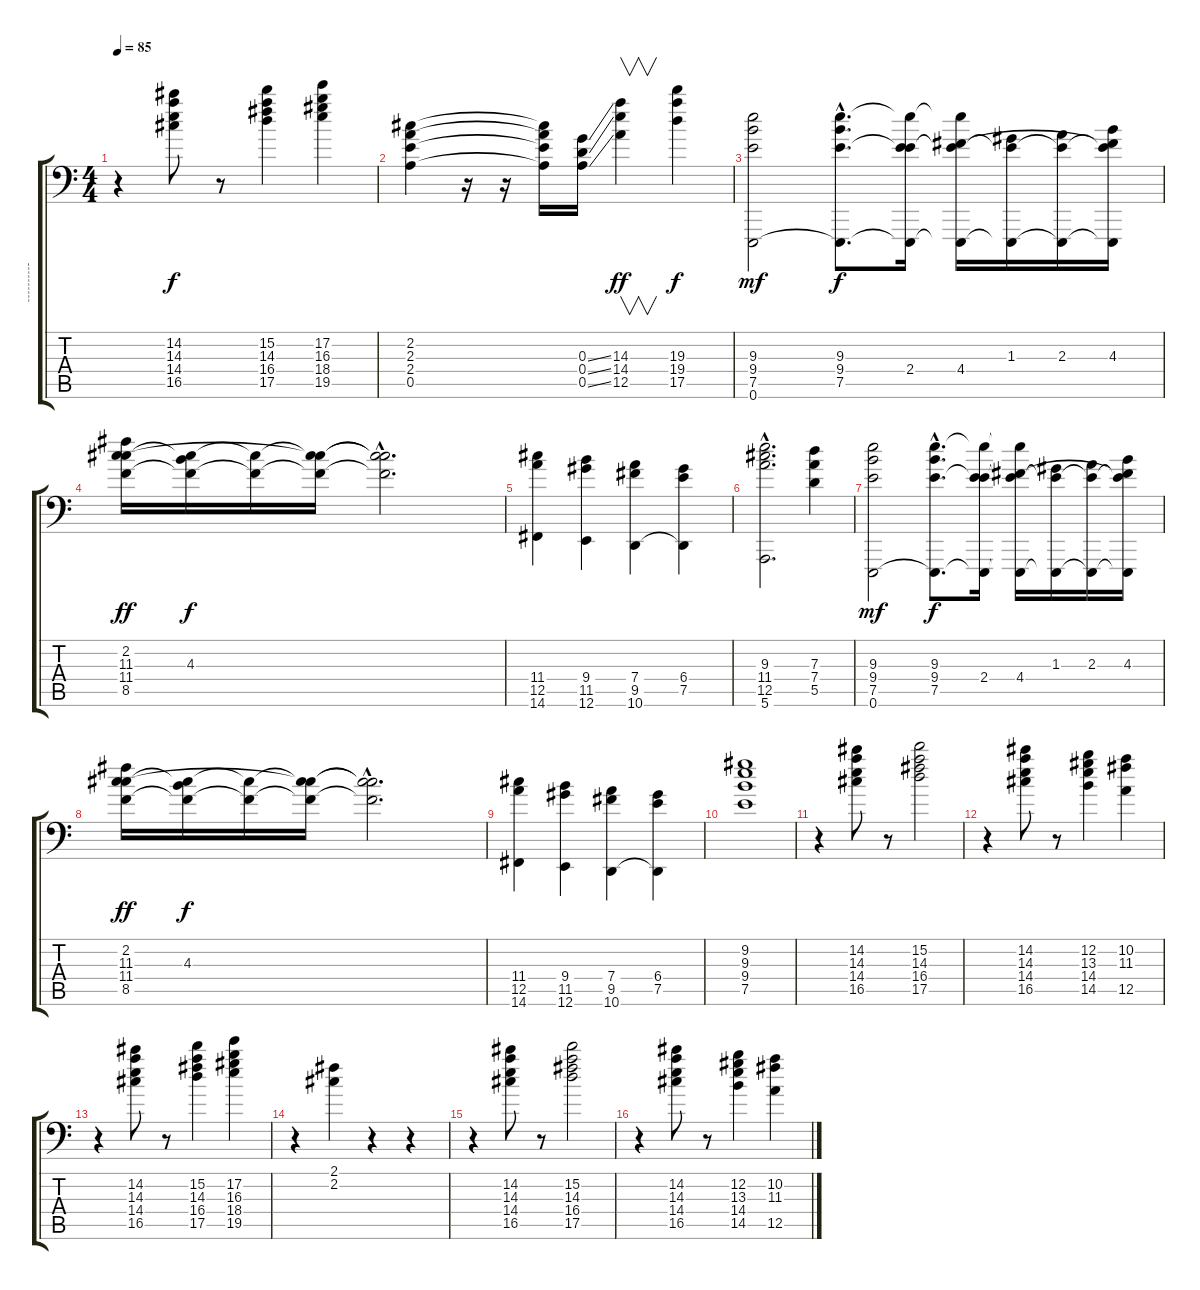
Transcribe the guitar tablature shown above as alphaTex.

\track ("----------By---------------" "----------") {instrument stringensemble1}
\staff {score tabs}
\tuning (E5 B4 G4 D4 A3 E1) {hide}
\ts (4 4)
\tempo 85
\clef f4
\ks c
r.4{dy f} (14.2 14.3 14.4 16.5).8 r.8 (15.2 14.3 16.4 17.5).4 (17.2 16.3 18.4 19.5).4 |
(2.2 2.3 2.4 0.5).4 r.16 r.16 (2.2{t} 2.3{t} 2.4{t} 0.5{t}).16{instrument drawbarorgan} (0.3{ss} 0.4{ss} 0.5{ss}).16 (14.3 14.4 12.5).4{v dy ff volume 11 balance 8 instrument drawbarorgan} (19.3 19.4 17.5).4{dy f volume 11 balance 8 instrument stringensemble1} |
(9.3 9.4 7.5 0.6).2{dy mf volume 11 balance 8 instrument stringensemble1} (9.3{hac} 9.4{hac} 7.5{hac} 0.6{hac t}).8{d dy f} (9.3{t} 2.4 7.5{t} 0.6{t}).16 (9.3{t} 4.4 7.5{t} 0.6{t}).16 (1.3 7.5{t} 0.6{t}).16 (2.3 7.5{t} 0.6{t}).16 (4.3 4.4{t} 7.5{t} 0.6{t}).16 |
(2.2 11.3 11.4 8.5).16{dy ff} (4.3 11.4{t} 8.5{t}).16{dy f} (11.4{t} 8.5{t}).16 (2.2{t} 11.4{t} 8.5{t}).16 (2.2{hac t} 11.4{hac t} 8.5{hac t}).2{d} |
(11.4 12.5 14.6).4 (9.4 11.5 12.6).4 (7.4 9.5 10.6).4 (6.4 7.5 10.6{t}).4 |
(9.3{hac} 11.4{hac} 12.5{hac} 5.6{hac}).2{d} (7.3 7.4 5.5).4 |
(9.3 9.4 7.5 0.6).2{dy mf volume 11 balance 8 instrument stringensemble1} (9.3{hac} 9.4{hac} 7.5{hac} 0.6{hac t}).8{d dy f} (9.3{t} 2.4 7.5{t} 0.6{t}).16 (9.3{t} 4.4 7.5{t} 0.6{t}).16 (1.3 7.5{t} 0.6{t}).16 (2.3 7.5{t} 0.6{t}).16 (4.3 4.4{t} 7.5{t} 0.6{t}).16 |
(2.2 11.3 11.4 8.5).16{dy ff} (4.3 11.4{t} 8.5{t}).16{dy f} (11.4{t} 8.5{t}).16 (2.2{t} 11.4{t} 8.5{t}).16 (2.2{hac t} 11.4{hac t} 8.5{hac t}).2{d} |
(11.4 12.5 14.6).4 (9.4 11.5 12.6).4 (7.4 9.5 10.6).4 (6.4 7.5 10.6{t}).4 |
(9.2 9.3 9.4 7.5).1 |
r.4 (14.2 14.3 14.4 16.5).8 r.8 (15.2 14.3 16.4 17.5).2 |
r.4 (14.2 14.3 14.4 16.5).8 r.8 (12.2 13.3 14.4 14.5).4 (10.2 11.3 12.5).4 |
r.4 (14.2 14.3 14.4 16.5).8 r.8 (15.2 14.3 16.4 17.5).4 (17.2 16.3 18.4 19.5).4 |
r.4 (2.1 2.2).4{volume 13 balance 8 instrument pad1newage} r.4{volume 13 balance 8 instrument pad1newage} r.4{volume 13 balance 8 instrument pad1newage} |
r.4{volume 11 balance 8 instrument stringensemble1} (14.2 14.3 14.4 16.5).8 r.8 (15.2 14.3 16.4 17.5).2 |
r.4 (14.2 14.3 14.4 16.5).8 r.8 (12.2 13.3 14.4 14.5).4 (10.2 11.3 12.5).4
